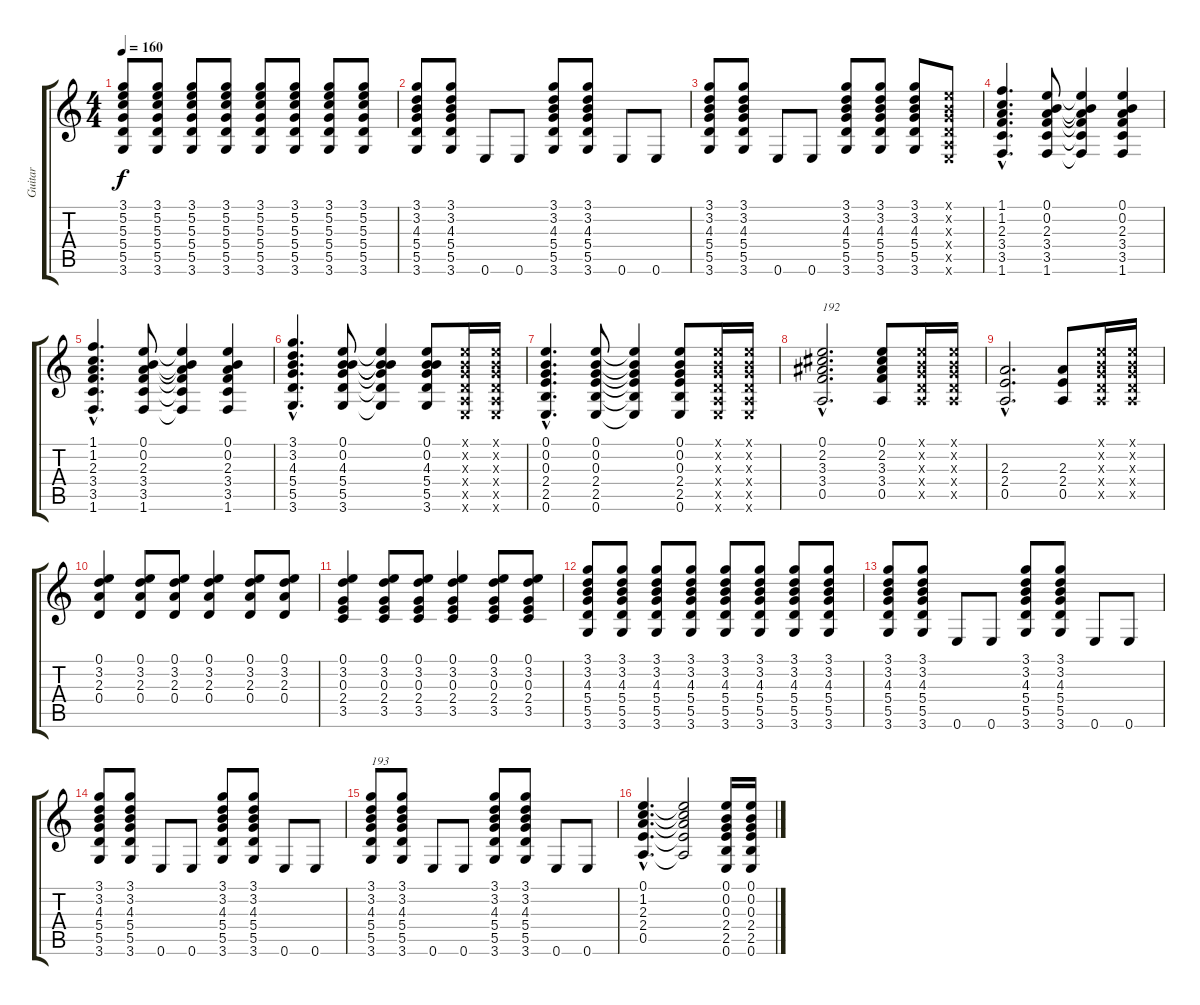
\track ("Guitar" "Guitar") {instrument overdrivenguitar}
\staff {score tabs}
\tuning (E4 B3 G3 D3 A2 E2) {hide}
\ts (4 4)
\tempo 160
\clef g2
\ks c
(3.1 5.2 5.3 5.4 5.5 3.6).8{dy f} (3.1 5.2 5.3 5.4 5.5 3.6).8 (3.1 5.2 5.3 5.4 5.5 3.6).8 (3.1 5.2 5.3 5.4 5.5 3.6).8 (3.1 5.2 5.3 5.4 5.5 3.6).8 (3.1 5.2 5.3 5.4 5.5 3.6).8 (3.1 5.2 5.3 5.4 5.5 3.6).8 (3.1 5.2 5.3 5.4 5.5 3.6).8 |
(3.1 3.2 4.3 5.4 5.5 3.6).8 (3.1 3.2 4.3 5.4 5.5 3.6).8 0.6.8 0.6.8 (3.1 3.2 4.3 5.4 5.5 3.6).8 (3.1 3.2 4.3 5.4 5.5 3.6).8 0.6.8 0.6.8 |
(3.1 3.2 4.3 5.4 5.5 3.6).8 (3.1 3.2 4.3 5.4 5.5 3.6).8 0.6.8 0.6.8 (3.1 3.2 4.3 5.4 5.5 3.6).8 (3.1 3.2 4.3 5.4 5.5 3.6).8 (3.1 3.2 4.3 5.4 5.5 3.6).8 (0.1{x} 0.2{x} 0.3{x} 0.4{x} 0.5{x} 0.6{x}).8 |
(1.1{hac} 1.2{hac} 2.3{hac} 3.4{hac} 3.5{hac} 1.6{hac}).4{d} (0.1 0.2 2.3 3.4 3.5 1.6).8 (0.1{t} 0.2{t} 2.3{t} 3.4{t} 3.5{t} 1.6{t}).4 (0.1 0.2 2.3 3.4 3.5 1.6).4 |
(1.1{hac} 1.2{hac} 2.3{hac} 3.4{hac} 3.5{hac} 1.6{hac}).4{d} (0.1 0.2 2.3 3.4 3.5 1.6).8 (0.1{t} 0.2{t} 2.3{t} 3.4{t} 3.5{t} 1.6{t}).4 (0.1 0.2 2.3 3.4 3.5 1.6).4 |
(3.1{hac} 3.2{hac} 4.3{hac} 5.4{hac} 5.5{hac} 3.6{hac}).4{d} (0.1 0.2 4.3 5.4 5.5 3.6).8 (0.1{t} 0.2{t} 4.3{t} 5.4{t} 5.5{t} 3.6{t}).4 (0.1 0.2 4.3 5.4 5.5 3.6).8 (0.1{x} 0.2{x} 0.3{x} 0.4{x} 0.5{x} 0.6{x}).16 (0.1{x} 0.2{x} 0.3{x} 0.4{x} 0.5{x} 0.6{x}).16 |
(0.1{hac} 0.2{hac} 0.3{hac} 2.4{hac} 2.5{hac} 0.6{hac}).4{d} (0.1 0.2 0.3 2.4 2.5 0.6).8 (0.1{t} 0.2{t} 0.3{t} 2.4{t} 2.5{t} 0.6{t}).4 (0.1 0.2 0.3 2.4 2.5 0.6).8 (0.1{x} 0.2{x} 0.3{x} 0.4{x} 0.5{x} 0.6{x}).16 (0.1{x} 0.2{x} 0.3{x} 0.4{x} 0.5{x} 0.6{x}).16 |
(0.1{hac} 2.2{hac} 3.3{hac} 3.4{hac} 0.5{hac}).2{d txt "192"} (0.1 2.2 3.3 3.4 0.5).8 (0.1{x} 0.2{x} 0.3{x} 0.4{x} 0.5{x}).16 (0.1{x} 0.2{x} 0.3{x} 0.4{x} 0.5{x}).16 |
(2.3{hac} 2.4{hac} 0.5{hac}).2{d} (2.3 2.4 0.5).8 (0.1{x} 0.2{x} 0.3{x} 0.4{x} 0.5{x}).16 (0.1{x} 0.2{x} 0.3{x} 0.4{x} 0.5{x}).16 |
(0.1 3.2 2.3 0.4).4 (0.1 3.2 2.3 0.4).8 (0.1 3.2 2.3 0.4).8 (0.1 3.2 2.3 0.4).4 (0.1 3.2 2.3 0.4).8 (0.1 3.2 2.3 0.4).8 |
(0.1 3.2 0.3 2.4 3.5).4 (0.1 3.2 0.3 2.4 3.5).8 (0.1 3.2 0.3 2.4 3.5).8 (0.1 3.2 0.3 2.4 3.5).4 (0.1 3.2 0.3 2.4 3.5).8 (0.1 3.2 0.3 2.4 3.5).8 |
(3.1 3.2 4.3 5.4 5.5 3.6).8 (3.1 3.2 4.3 5.4 5.5 3.6).8 (3.1 3.2 4.3 5.4 5.5 3.6).8 (3.1 3.2 4.3 5.4 5.5 3.6).8 (3.1 3.2 4.3 5.4 5.5 3.6).8 (3.1 3.2 4.3 5.4 5.5 3.6).8 (3.1 3.2 4.3 5.4 5.5 3.6).8 (3.1 3.2 4.3 5.4 5.5 3.6).8 |
(3.1 3.2 4.3 5.4 5.5 3.6).8 (3.1 3.2 4.3 5.4 5.5 3.6).8 0.6.8 0.6.8 (3.1 3.2 4.3 5.4 5.5 3.6).8 (3.1 3.2 4.3 5.4 5.5 3.6).8 0.6.8 0.6.8 |
(3.1 3.2 4.3 5.4 5.5 3.6).8 (3.1 3.2 4.3 5.4 5.5 3.6).8 0.6.8 0.6.8 (3.1 3.2 4.3 5.4 5.5 3.6).8 (3.1 3.2 4.3 5.4 5.5 3.6).8 0.6.8 0.6.8 |
(3.1 3.2 4.3 5.4 5.5 3.6).8{txt "193"} (3.1 3.2 4.3 5.4 5.5 3.6).8 0.6.8 0.6.8 (3.1 3.2 4.3 5.4 5.5 3.6).8 (3.1 3.2 4.3 5.4 5.5 3.6).8 0.6.8 0.6.8 |
(0.1{hac} 1.2{hac} 2.3{hac} 2.4 0.5{hac}).4{d} (0.1{t} 1.2{t} 2.3{t} 2.4{t} 0.5{t}).2 (0.1 0.2 0.3 2.4 2.5 0.6).16 (0.1 0.2 0.3 2.4 2.5 0.6).16
